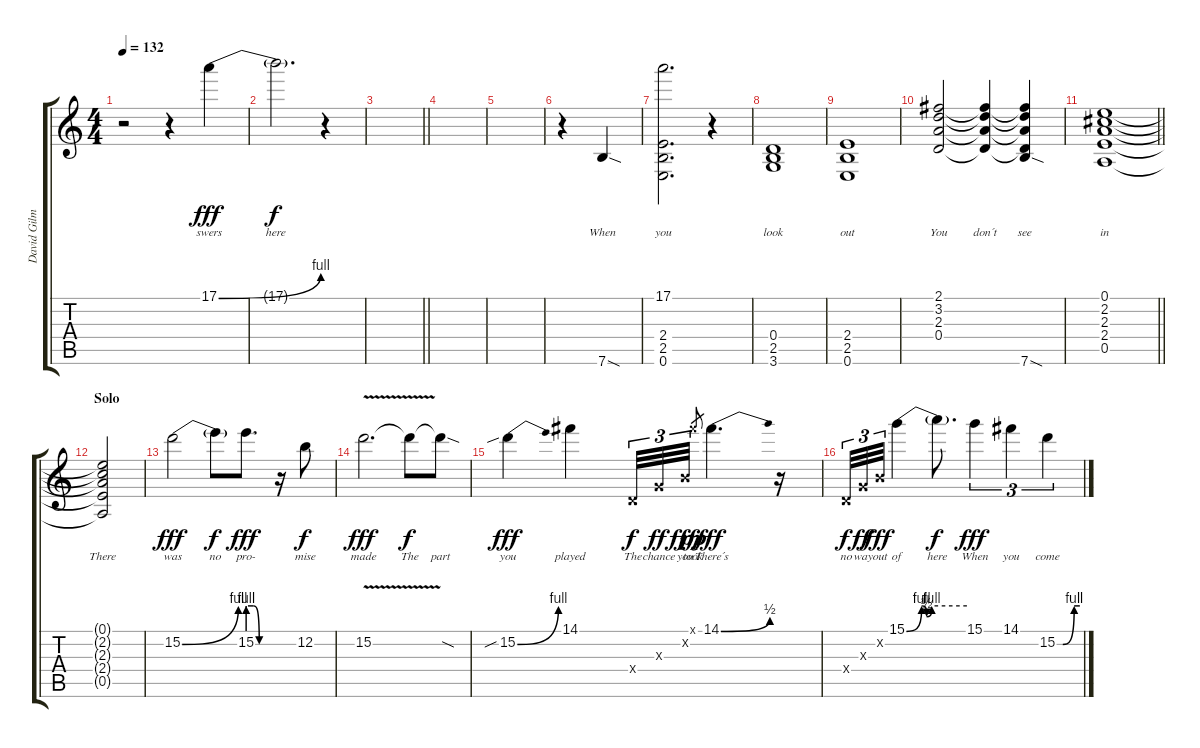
\track ("David Gilmour - Solo" "David Gilm") {instrument overdrivenguitar}
\staff {score tabs}
\tuning (E4 B3 G3 D3 A2 E2) {hide}
\ts (4 4)
\tempo 132
\clef g2
\ks c
r.2{dy mp} r.4 17.1{be (bend 0 0 60 4)}.4{lyrics (0 "swers") lyrics (1 "") lyrics (2 "") lyrics (3 "") lyrics (4 "") dy fff} |
17.1{t}.2{d lyrics (0 "here") lyrics (1 "") lyrics (2 "") lyrics (3 "") lyrics (4 "") dy f} r.4 |
\barLineRight lightlight
|
|
|
r.4 7.6{sod}.4{lyrics (0 "When") lyrics (1 "") lyrics (2 "") lyrics (3 "") lyrics (4 "")} |
(17.1 2.4 2.5 0.6).2{d lyrics (0 "you") lyrics (1 "") lyrics (2 "") lyrics (3 "") lyrics (4 "") volume 13 instrument overdrivenguitar} r.4 |
(0.4 2.5 3.6).1{lyrics (0 "look") lyrics (1 "") lyrics (2 "") lyrics (3 "") lyrics (4 "")} |
(2.4 2.5 0.6).1{lyrics (0 "out") lyrics (1 "") lyrics (2 "") lyrics (3 "") lyrics (4 "")} |
(2.1 3.2 2.3 0.4).2{lyrics (0 "You") lyrics (1 "") lyrics (2 "") lyrics (3 "") lyrics (4 "")} (2.1{t} 3.2{t} 2.3{t} 0.4{t}).4{lyrics (0 "don´t") lyrics (1 "") lyrics (2 "") lyrics (3 "") lyrics (4 "")} (2.1{t} 3.2{t} 2.3{t} 0.4{t} 7.6{sod}).4{lyrics (0 "see") lyrics (1 "") lyrics (2 "") lyrics (3 "") lyrics (4 "")} |
\barLineRight lightlight
(0.1 2.2 2.3 2.4 0.5).1{lyrics (0 "in") lyrics (1 "") lyrics (2 "") lyrics (3 "") lyrics (4 "")} |
\section ("" "Solo")
(0.1{t} 2.2{t} 2.3{t} 2.4{t} 0.5{t}).2{lyrics (0 "There") lyrics (1 "") lyrics (2 "") lyrics (3 "") lyrics (4 "")} |
15.2{be (bend 0 0 60 4)}.2{lyrics (0 "was") lyrics (1 "") lyrics (2 "") lyrics (3 "") lyrics (4 "") dy fff} 15.2{t}.8{lyrics (0 "no") lyrics (1 "") lyrics (2 "") lyrics (3 "") lyrics (4 "") dy f} 15.2{be (custom 0 4 15 4 30 0 60 0)}.8{d lyrics (0 "pro-") lyrics (1 "") lyrics (2 "") lyrics (3 "") lyrics (4 "") dy fff} r.16 12.2.8{lyrics (0 "mise") lyrics (1 "") lyrics (2 "") lyrics (3 "") lyrics (4 "") dy f} |
15.2{v}.2{d lyrics (0 "made") lyrics (1 "") lyrics (2 "") lyrics (3 "") lyrics (4 "") dy fff} 15.2{t}.8{lyrics (0 "The") lyrics (1 "") lyrics (2 "") lyrics (3 "") lyrics (4 "") dy f} 15.2{sod t}.8{lyrics (0 "part") lyrics (1 "") lyrics (2 "") lyrics (3 "") lyrics (4 "")} |
15.2{be (bend 0 0 60 4) sib}.4{lyrics (0 "you") lyrics (1 "") lyrics (2 "") lyrics (3 "") lyrics (4 "") dy fff} 14.1.4{lyrics (0 "played") lyrics (1 "") lyrics (2 "") lyrics (3 "") lyrics (4 "")} 0.4{x}.32{tu (3 2) lyrics (0 "The") lyrics (1 "") lyrics (2 "") lyrics (3 "") lyrics (4 "") dy f} 0.3{x}.32{tu (3 2) lyrics (0 "chance") lyrics (1 "") lyrics (2 "") lyrics (3 "") lyrics (4 "") dy ff} 0.2{x}.32{tu (3 2) lyrics (0 "you") lyrics (1 "") lyrics (2 "") lyrics (3 "") lyrics (4 "") dy fff} 14.1{x}.8{lyrics (0 "took") lyrics (1 "") lyrics (2 "") lyrics (3 "") lyrics (4 "") gr dy pp} 14.1{be (bend 0 0 60 2)}.4{d lyrics (0 "There´s") lyrics (1 "") lyrics (2 "") lyrics (3 "") lyrics (4 "") dy fff} r.16 |
0.4{x}.32{tu (3 2) lyrics (0 "no") lyrics (1 "") lyrics (2 "") lyrics (3 "") lyrics (4 "") dy f} 0.3{x}.32{tu (3 2) lyrics (0 "way") lyrics (1 "") lyrics (2 "") lyrics (3 "") lyrics (4 "") dy ff} 0.2{x}.32{tu (3 2) lyrics (0 "out") lyrics (1 "") lyrics (2 "") lyrics (3 "") lyrics (4 "") dy fff} 15.1{be (custom 0 0 15 4 20 2 25 4 60 4)}.4{lyrics (0 "of") lyrics (1 "") lyrics (2 "") lyrics (3 "") lyrics (4 "")} 15.1{t}.8{d lyrics (0 "here") lyrics (1 "") lyrics (2 "") lyrics (3 "") lyrics (4 "") dy f} 15.1.4{tu (3 2) lyrics (0 "When") lyrics (1 "") lyrics (2 "") lyrics (3 "") lyrics (4 "") dy fff} 14.1.4{tu (3 2) lyrics (0 "you") lyrics (1 "") lyrics (2 "") lyrics (3 "") lyrics (4 "")} 15.2{be (custom 0 0 15 0 45 4 60 4)}.4{tu (3 2) lyrics (0 "come") lyrics (1 "") lyrics (2 "") lyrics (3 "") lyrics (4 "")}
